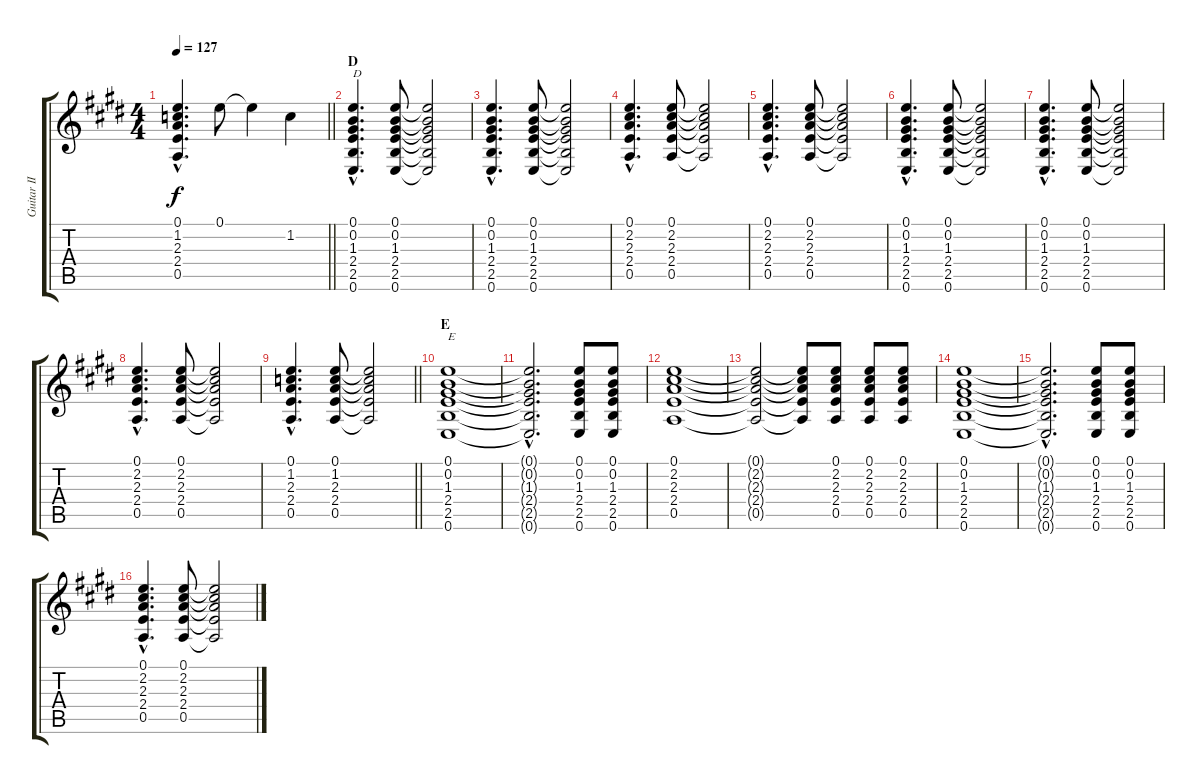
\track ("Guitar II" "Guitar II") {instrument distortionguitar}
\staff {score tabs}
\tuning (E4 B3 G3 D3 A2 E2) {hide}
\ts (4 4)
\tempo 127
\clef g2
\barLineRight lightlight
\ks e
(0.1{hac} 1.2{hac} 2.3{hac} 2.4{hac} 0.5{hac}).4{d dy f} 0.1.8 0.1{t}.4 1.2.4 |
\section ("" "D")
(0.1{hac} 0.2{hac} 1.3{hac} 2.4{hac} 2.5{hac} 0.6{hac}).4{d txt "D"} (0.1 0.2 1.3 2.4 2.5 0.6).8 (0.1{t} 0.2{t} 1.3{t} 2.4{t} 2.5{t} 0.6{t}).2 |
(0.1{hac} 0.2{hac} 1.3{hac} 2.4{hac} 2.5{hac} 0.6{hac}).4{d} (0.1 0.2 1.3 2.4 2.5 0.6).8 (0.1{t} 0.2{t} 1.3{t} 2.4{t} 2.5{t} 0.6{t}).2 |
(0.1{hac} 2.2{hac} 2.3{hac} 2.4{hac} 0.5{hac}).4{d} (0.1 2.2 2.3 2.4 0.5).8 (0.1{t} 2.2{t} 2.3{t} 2.4{t} 0.5{t}).2 |
(0.1{hac} 2.2{hac} 2.3{hac} 2.4{hac} 0.5{hac}).4{d} (0.1 2.2 2.3 2.4 0.5).8 (0.1{t} 2.2{t} 2.3{t} 2.4{t} 0.5{t}).2 |
(0.1{hac} 0.2{hac} 1.3{hac} 2.4{hac} 2.5{hac} 0.6{hac}).4{d} (0.1 0.2 1.3 2.4 2.5 0.6).8 (0.1{t} 0.2{t} 1.3{t} 2.4{t} 2.5{t} 0.6{t}).2 |
(0.1{hac} 0.2{hac} 1.3{hac} 2.4{hac} 2.5{hac} 0.6{hac}).4{d} (0.1 0.2 1.3 2.4 2.5 0.6).8 (0.1{t} 0.2{t} 1.3{t} 2.4{t} 2.5{t} 0.6{t}).2 |
(0.1{hac} 2.2{hac} 2.3{hac} 2.4{hac} 0.5{hac}).4{d} (0.1 2.2 2.3 2.4 0.5).8 (0.1{t} 2.2{t} 2.3{t} 2.4{t} 0.5{t}).2 |
\barLineRight lightlight
(0.1{hac} 1.2{hac} 2.3{hac} 2.4{hac} 0.5{hac}).4{d} (0.1 1.2 2.3 2.4 0.5).8 (0.1{t} 1.2{t} 2.3{t} 2.4{t} 0.5{t}).2 |
\section ("" "E")
(0.1 0.2 1.3 2.4 2.5 0.6).1{txt "E"} |
(0.1{hac t} 0.2{hac t} 1.3{hac t} 2.4{hac t} 2.5{hac t} 0.6{hac t}).2{d} (0.1 0.2 1.3 2.4 2.5 0.6).8 (0.1 0.2 1.3 2.4 2.5 0.6).8 |
(0.1 2.2 2.3 2.4 0.5).1 |
(0.1{t} 2.2{t} 2.3{t} 2.4{t} 0.5{t}).2 (0.1{t} 2.2{t} 2.3{t} 2.4{t} 0.5{t}).8 (0.1 2.2 2.3 2.4 0.5).8 (0.1 2.2 2.3 2.4 0.5).8 (0.1 2.2 2.3 2.4 0.5).8 |
(0.1 0.2 1.3 2.4 2.5 0.6).1 |
(0.1{hac t} 0.2{hac t} 1.3{hac t} 2.4{hac t} 2.5{hac t} 0.6{hac t}).2{d} (0.1 0.2 1.3 2.4 2.5 0.6).8 (0.1 0.2 1.3 2.4 2.5 0.6).8 |
(0.1{hac} 2.2{hac} 2.3{hac} 2.4{hac} 0.5{hac}).4{d} (0.1 2.2 2.3 2.4 0.5).8 (0.1{t} 2.2{t} 2.3{t} 2.4{t} 0.5{t}).2
